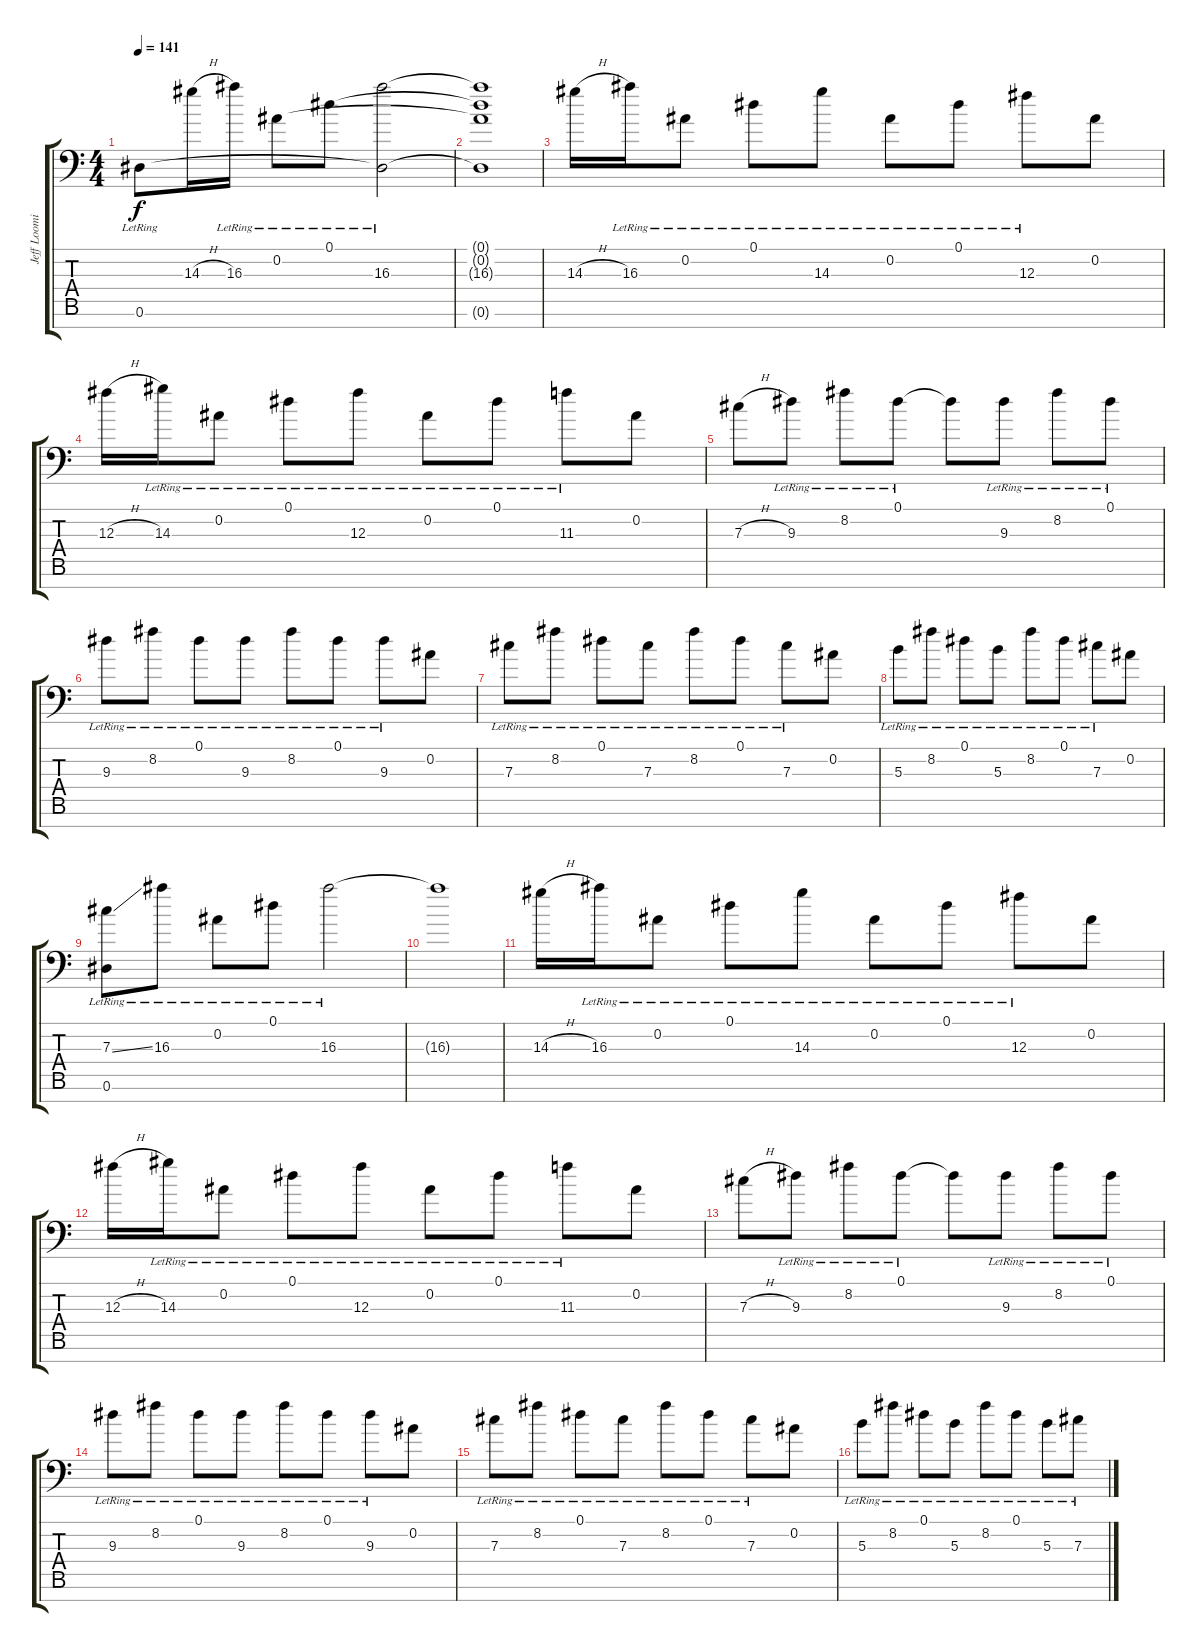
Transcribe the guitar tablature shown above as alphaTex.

\track ("Jeff Loomis Rhythm" "Jeff Loomi") {instrument distortionguitar}
\staff {score tabs}
\tuning (Eb4 Bb3 Gb3 Db3 Ab2 Eb2 Bb1) {hide}
\ts (4 4)
\tempo 141
\clef f4
\ks c
0.6{lr}.8{dy f instrument acousticguitarnylon} 14.3{h}.16 16.3{lr}.16 0.2{lr}.8 0.1{lr}.8 (16.3{lr} 0.6{t}).2 |
(0.1{t} 0.2{t} 16.3{t} 0.6{t}).1 |
14.3{h}.16 16.3{lr}.16 0.2{lr}.8 0.1{lr}.8 14.3{lr}.8 0.2{lr}.8 0.1{lr}.8 12.3{lr}.8 0.2.8 |
12.3{h}.16 14.3{lr}.16 0.2{lr}.8 0.1{lr}.8 12.3{lr}.8 0.2{lr}.8 0.1{lr}.8 11.3{lr}.8 0.2.8 |
7.3{h}.8 9.3{lr}.8 8.2{lr}.8 0.1{lr}.8 0.1{t}.8 9.3{lr}.8 8.2{lr}.8 0.1{lr}.8 |
9.3{lr}.8 8.2{lr}.8 0.1{lr}.8 9.3{lr}.8 8.2{lr}.8 0.1{lr}.8 9.3{lr}.8 0.2.8 |
7.3{lr}.8 8.2{lr}.8 0.1{lr}.8 7.3{lr}.8 8.2{lr}.8 0.1{lr}.8 7.3{lr}.8 0.2.8 |
5.3{lr}.8 8.2{lr}.8 0.1{lr}.8 5.3{lr}.8 8.2{lr}.8 0.1{lr}.8 7.3{lr}.8 0.2.8 |
(7.3{ss} 0.6{lr}).8 16.3{lr}.8 0.2{lr}.8 0.1{lr}.8 16.3{lr}.2 |
16.3{t}.1 |
14.3{h}.16 16.3{lr}.16 0.2{lr}.8 0.1{lr}.8 14.3{lr}.8 0.2{lr}.8 0.1{lr}.8 12.3{lr}.8 0.2.8 |
12.3{h}.16 14.3{lr}.16 0.2{lr}.8 0.1{lr}.8 12.3{lr}.8 0.2{lr}.8 0.1{lr}.8 11.3{lr}.8 0.2.8 |
7.3{h}.8 9.3{lr}.8 8.2{lr}.8 0.1{lr}.8 0.1{t}.8 9.3{lr}.8 8.2{lr}.8 0.1{lr}.8 |
9.3{lr}.8 8.2{lr}.8 0.1{lr}.8 9.3{lr}.8 8.2{lr}.8 0.1{lr}.8 9.3{lr}.8 0.2.8 |
7.3{lr}.8 8.2{lr}.8 0.1{lr}.8 7.3{lr}.8 8.2{lr}.8 0.1{lr}.8 7.3{lr}.8 0.2.8 |
5.3{lr}.8 8.2{lr}.8 0.1{lr}.8 5.3{lr}.8 8.2{lr}.8 0.1{lr}.8 5.3{lr}.8 7.3{lr}.8
